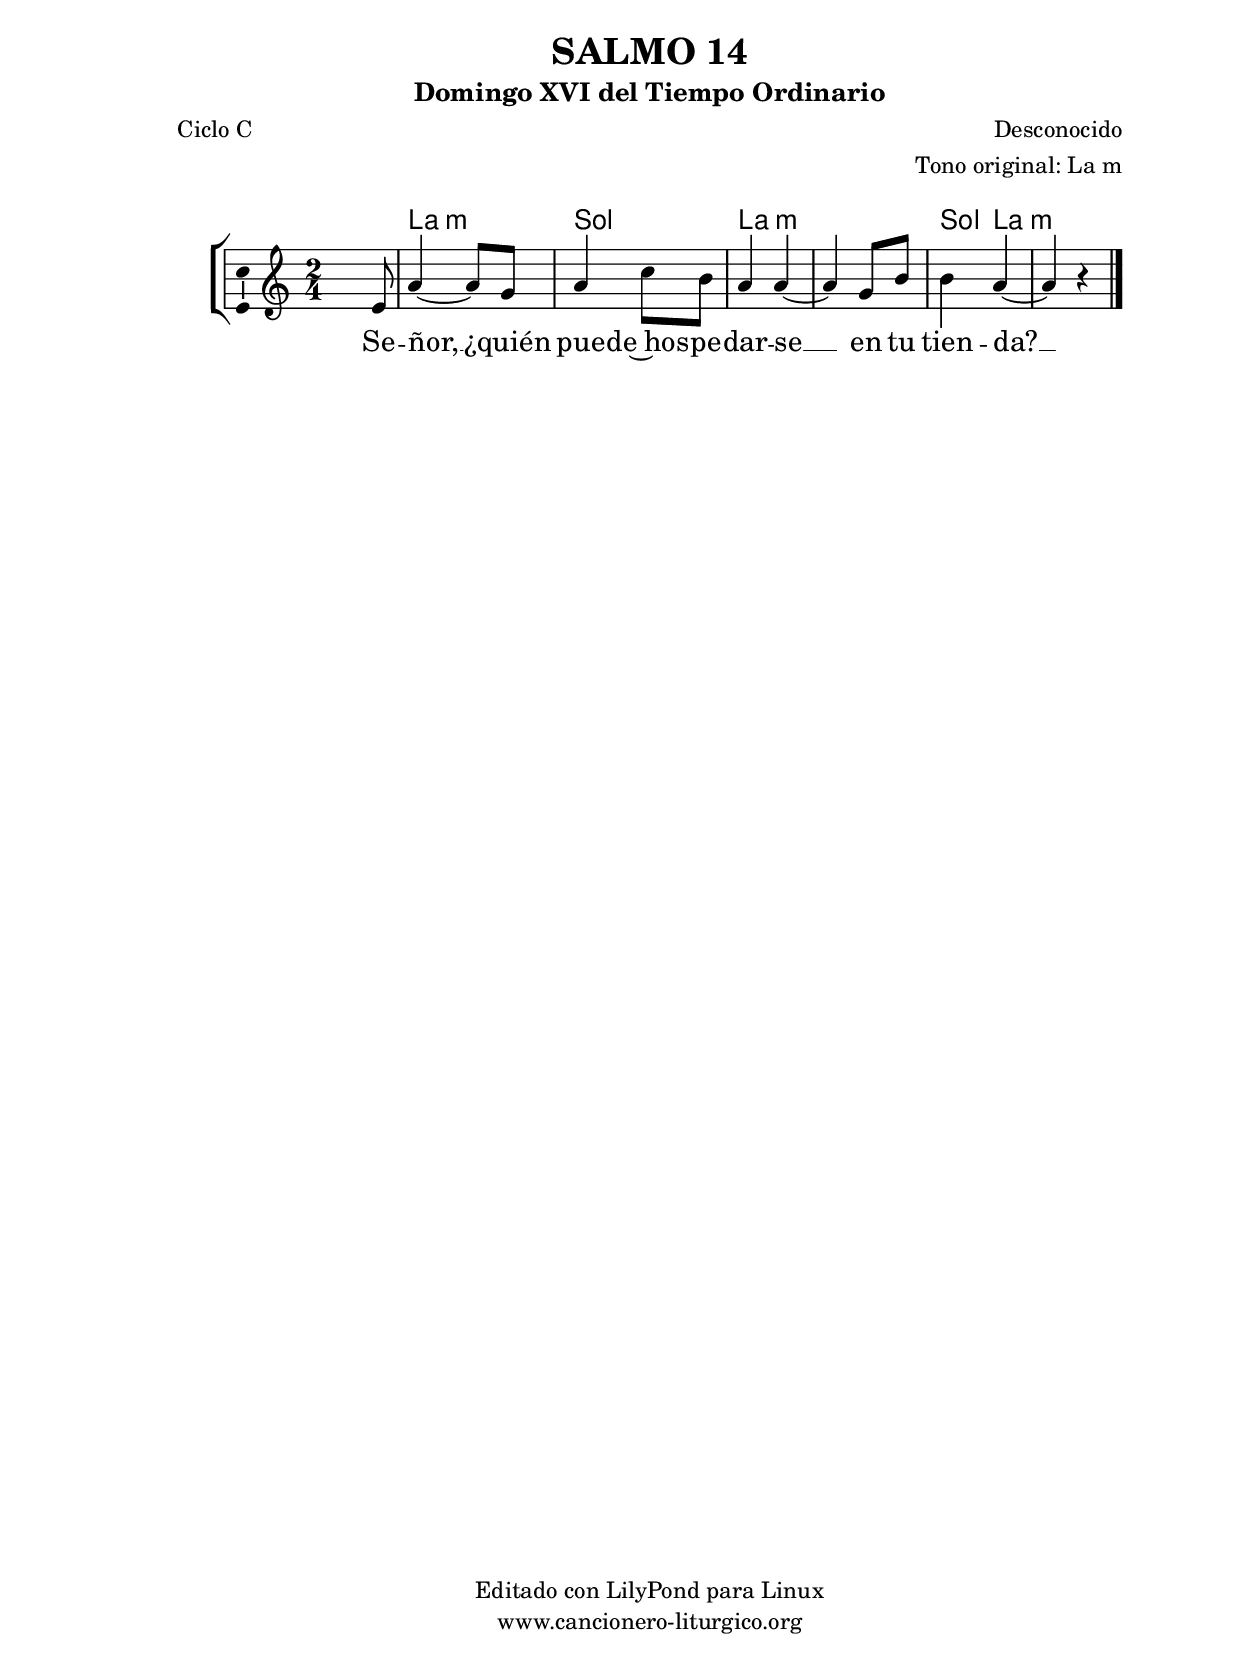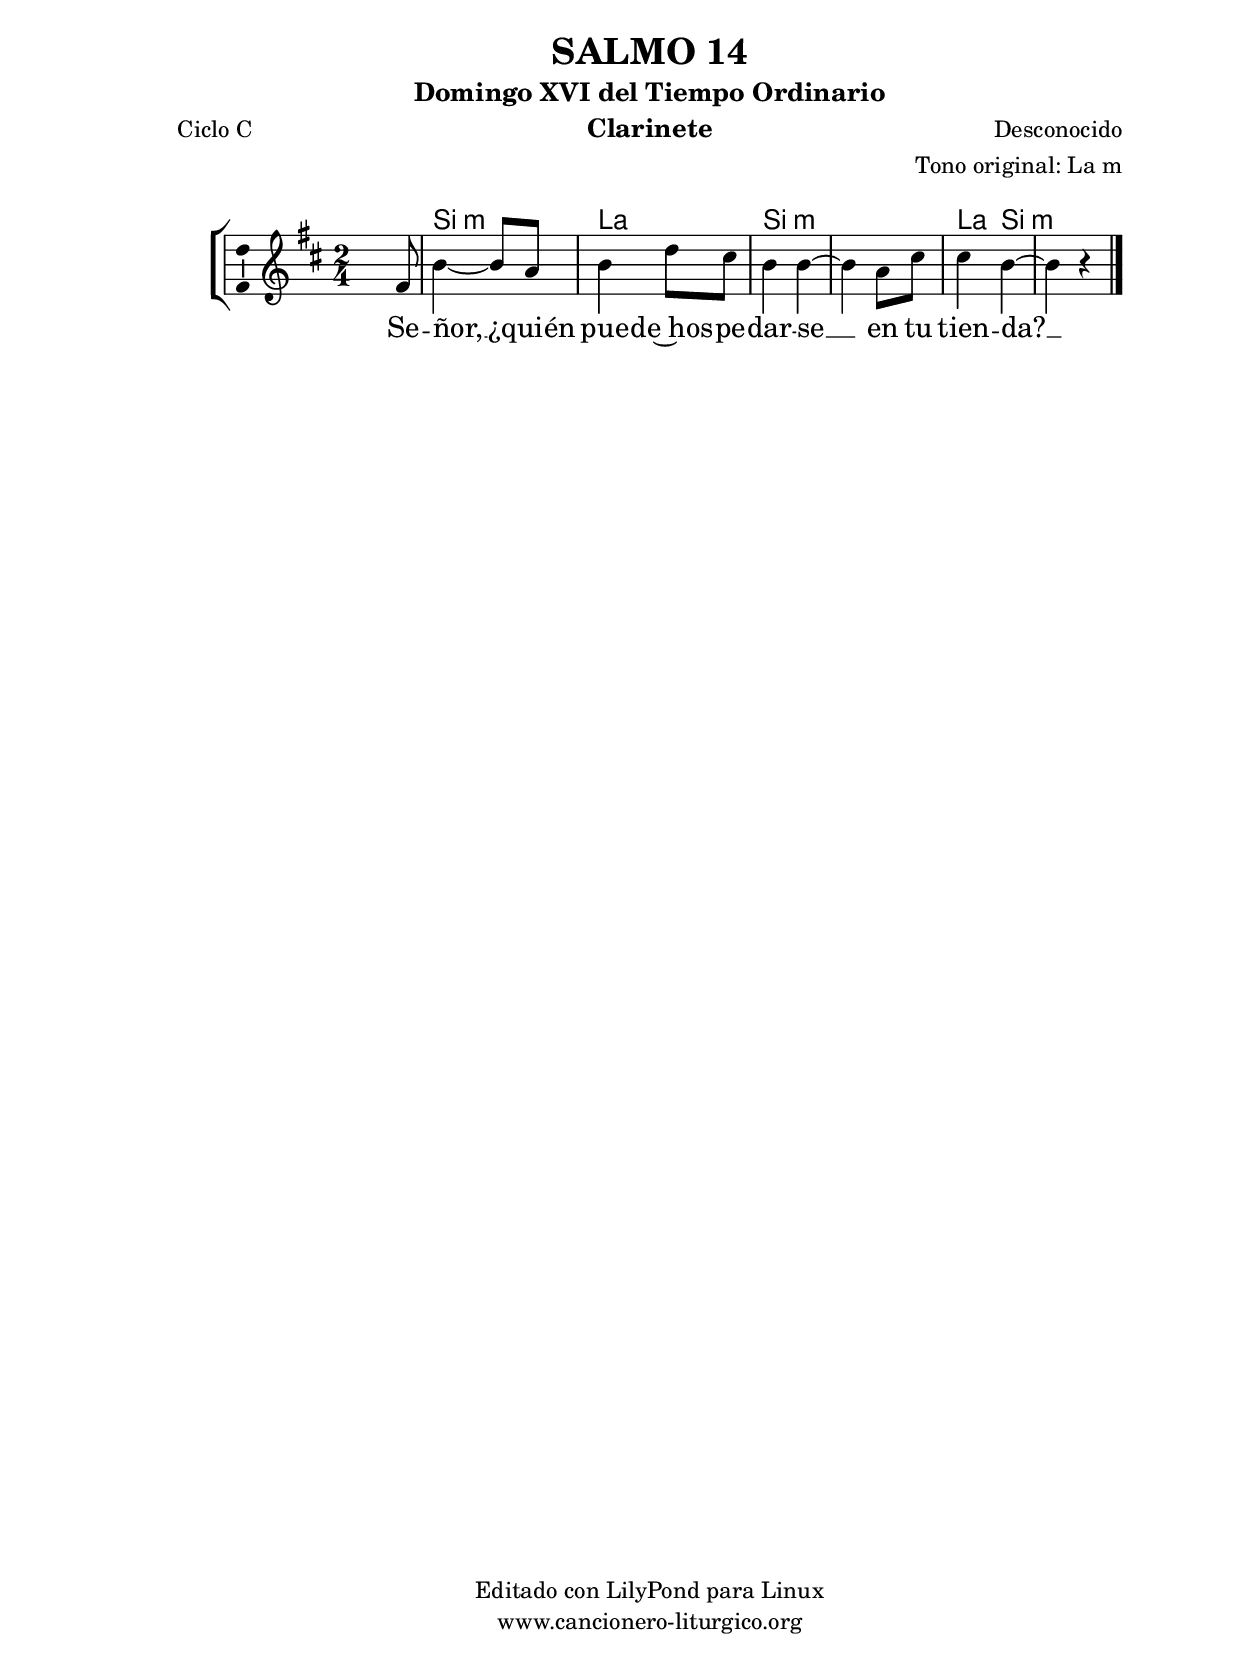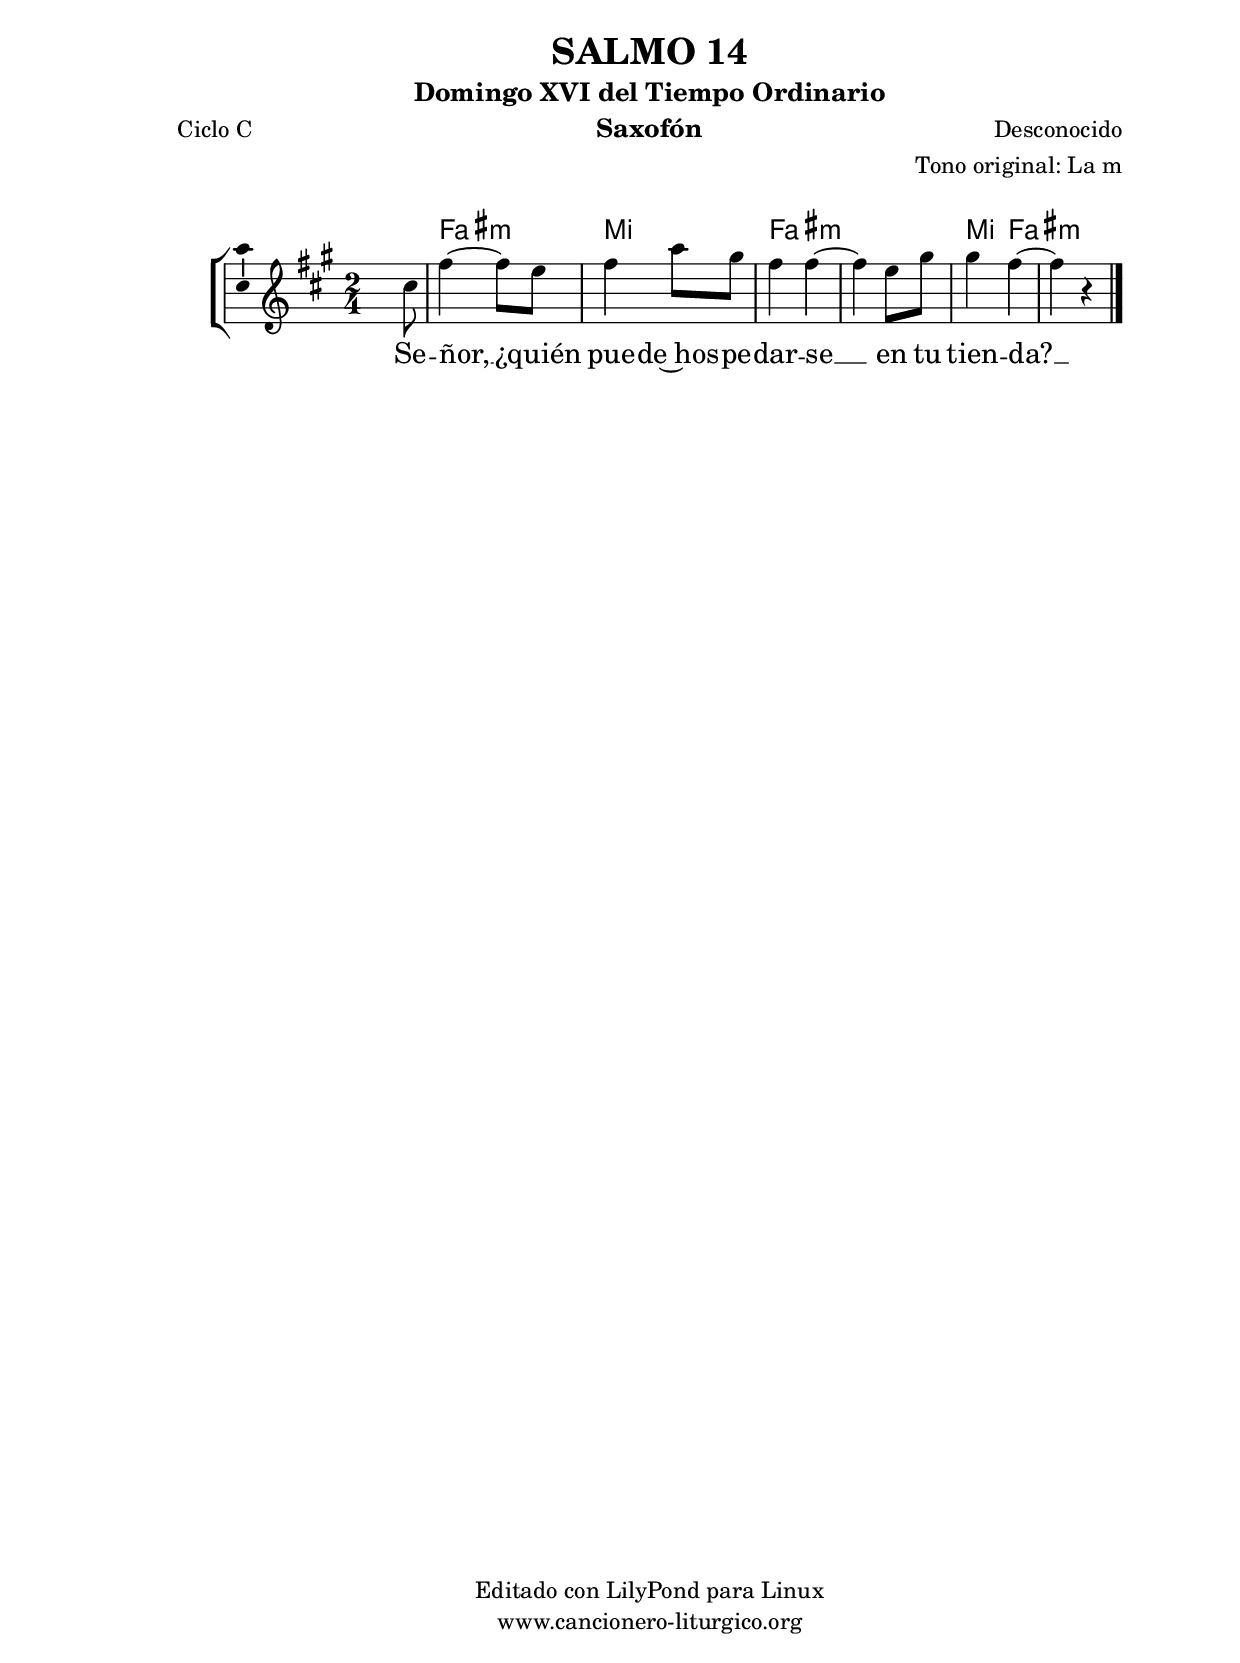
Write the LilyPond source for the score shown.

%
%para convertir .midi en .wav:
%timidity filename.midi -Ow -o finename.wav
%
%
%Para convertir de .wav a .mp3:
%lame -h -m j filename.wav
%
%
%para escuchar el midi:
%timidity nombrefichero.midi
%


%versión de lilypond para la que se ha escrito esta partitura:
\version "2.16.0"

	%Tamaño papel
	#(set-default-paper-size "a4")
	%Tamaño partitura
	#(set-global-staff-size 20)
	%No responde al pulsar sobre una nota
	#(ly:set-option 'point-and-click #f)

%parámetros del encabezamiento:
\header {
	title = "SALMO 14"
	subtitle = "Domingo XVI del Tiempo Ordinario"
	composer = "Desconocido"
	poet = "Ciclo C"
	meter = ""
	arranger = "Tono original: La m"
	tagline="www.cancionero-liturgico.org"
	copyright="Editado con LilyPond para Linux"
	}

%parámetros asociados al papel:
\paper  {
	oddHeaderMarkup = \markup {\fill-line { \on-the-fly #not-first-page \fromproperty #'header:title \on-the-fly #not-first-page \fromproperty #'header:composer }}
	evenHeaderMarkup = \markup {\fill-line { \fromproperty #'header:composer \fromproperty #'header:title }}
	#(set-paper-size "a4")
	print-page-number = ##f
	first-page-number = 1
	print-first-page-number = ##f
%	head-separation = 3.0 \cm
	top-margin = 2.0 \cm
	bottom-margin = 0.5\cm
%%%	bottom-margin = -1.0\cm
	left-margin = 3.0 \cm
	line-width = 16.0 \cm 
	indent = 8\mm
	interscoreline = 2.\mm
	between-system-space = 15\mm
%	para que las partituras no llenen la hoja:
	ragged-bottom = ##t
%	idem para la última hoja:
	ragged-last-bottom = ##f
%	para que las partituras llenen el ancho del papel:
	ragged-last = ##f
	after-title-space = 2.5 \cm
%page-count=1
%system-count=8

	%Flexible Vertical Spacing
%	markup-markup-spacing =
%	#'((basic-distance . 15) (minimum-distance . 15) (padding . 3))
	markup-system-spacing =
	#'((basic-distance . 15) (minimum-distance . 15) (padding . 3))
	system-system-spacing =
	#'((basic-distance . 15) (minimum-distance . 15) (padding . 3))
	score-system-spacing =
	#'((basic-distance . 15) (minimum-distance . 15) (padding . 5))
%	top-system-spacing = % header
%	#'((basic-distance . 8) (minimum-distance . 0) (padding . 3))
%	top-markup-spacing =
%	#'((basic-distance . 20) (minimum-distance . 20) (padding . 3))
	last-bottom-spacing = % footer
	#'((basic-distance . 5) (minimum-distance . 5) (padding . 3))
%	score-markup-spacing =
%	#'((basic-distance . 16) (minimum-distance . 13) (padding . 3))

	}


%parámetros que afectan a toda la partitura:
global =  {
	%clave de sol (G):
	\clef G
	%armadura:
%	\transpose f a
	\key a \minor
	\tempo 4=80
	\set Score.tempoHideNote = ##t
	}


acordes = {
	\italianChords
	\chordmode {
%	\transpose f a
{

s2
a2:m g a:m a:m g4 a:m s2

	}
	}
}

melodia = 
%	\transpose f a
{
	\relative c'{

\time 2/4
s4 s8 e8
a4~a8 g
a4 c8 b
a4 a~
a4 g8 b
b4 a~
a4 r4

	\bar "|."
	}
	}


texto = \lyricmode {
Se -- ñor, __ ¿quién pue -- de~hos -- pe -- dar -- se __ en tu tien -- da? __
	}


acordesStaff = \context ChordNames = acordesStaff <<
	\set chordChanges = ##t
	\acordes
	>>


vozStaff = \context Voice = vozStaff
\with {\consists "Ambitus_engraver"}
<<
%	\set Staff.instrumentName = ""
%	\set Staff.shortInstrumentName = ""
%	\set Staff.midiInstrument = #"clarinet"
%	\set Staff.midiInstrument = #"cello"
%	\set Staff.midiInstrument = #"flute"
	\set Staff.midiInstrument = #"electric guitar (jazz)"
%	\set Staff.midiInstrument = #"english horn"
%	\set Staff.midiInstrument = #"violin"
%	\set Staff.midiInstrument = #"glockenspiel"
	\set Staff.midiMinimumVolume = #0.7
	\set Staff.midiMaximumVolume = #0.9
	\global
	\melodia
	>>


textoStaff = \context Lyrics = textoStaff <<
	\lyricsto vozStaff \texto
	>>

\book {
	\score {
		\context ChoirStaff {
			\override StaffGroup.SystemStartBracket #'collapse-height = #1
			\override Score.SystemStartBar #'collapse-height = #1
			<<
			\acordesStaff
			\vozStaff
			\textoStaff
			>>
			}
		\layout {
	    		\context {
				\Lyrics
				\override LyricText #'font-size = #2
				}
	   		 \context {
				\Score
				%fontSize = #3
				\override StaffSymbol #'staff-space = #(magstep +3)
				%\override Beam #'thickness = #0.55
				%\override SpacingSpanner #'spacing-increment = #1.0
				%\override Slur #'height-limit = #1.5
				}
			}
		}
	\score {
		\unfoldRepeats
		\context ChoirStaff {
			<<
			\acordesStaff
			\vozStaff
			>>
			}
		\midi {
	  		\context {
	  			\Score
				tempoWholesPerMinute = #(ly:make-moment 70 4)
				}
			}
		}
	}

%Partitura para clarinete
#(define output-suffix "C")
\book {
	\header{
		instrument = "Clarinete"
		}
	\score {
		\context ChoirStaff {
			\override StaffGroup.SystemStartBracket #'collapse-height = #1
			\override Score.SystemStartBar #'collapse-height = #1
\transpose c d
			<<
			\acordesStaff
			\vozStaff
			\textoStaff
			>>
			}
		\layout {
	    		\context {
				\Lyrics
				\override LyricText #'font-size = #2
				}
	   		 \context {
				\Score
				%fontSize = #3
				\override StaffSymbol #'staff-space = #(magstep +3)
				%\override Beam #'thickness = #0.55
				%\override SpacingSpanner #'spacing-increment = #1.0
				%\override Slur #'height-limit = #1.5
				}
			}
		}
	}

%Partitura para saxofón
#(define output-suffix "S")
\book {
	\header{
		instrument = "Saxofón"
		}
	\score {
		\context ChoirStaff {
			\override StaffGroup.SystemStartBracket #'collapse-height = #1
			\override Score.SystemStartBar #'collapse-height = #1
\transpose c a
			<<
			\acordesStaff
			\vozStaff
			\textoStaff
			>>
			}
		\layout {
	    		\context {
				\Lyrics
				\override LyricText #'font-size = #2
				}
	   		 \context {
				\Score
				%fontSize = #3
				\override StaffSymbol #'staff-space = #(magstep +3)
				%\override Beam #'thickness = #0.55
				%\override SpacingSpanner #'spacing-increment = #1.0
				%\override Slur #'height-limit = #1.5
				}
			}
		}
	}

